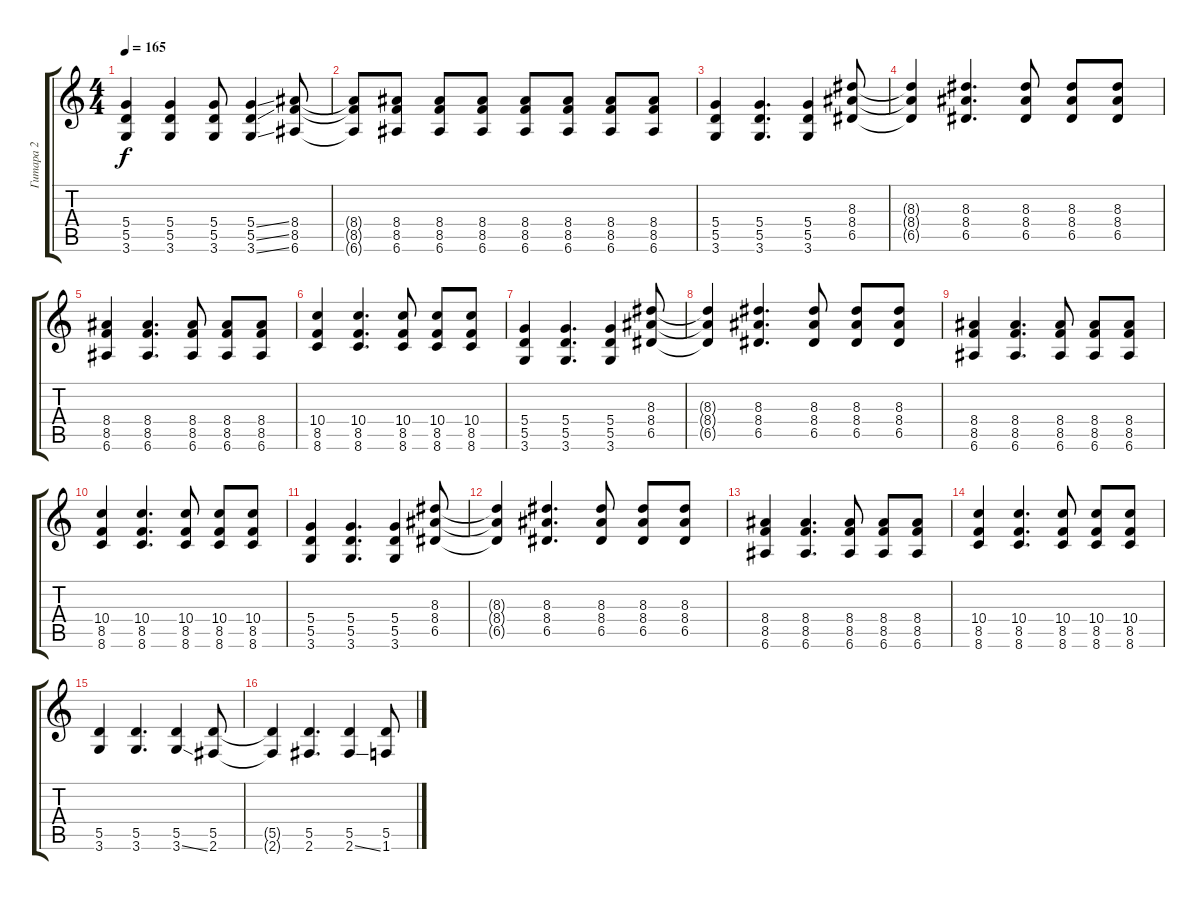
\track ("Гитара 2" "Гитара 2") {instrument distortionguitar}
\staff {score tabs}
\tuning (E4 B3 G3 D3 A2 E2) {hide}
\ts (4 4)
\tempo 165
\clef g2
\ks c
(5.4 5.5 3.6).4{dy f} (5.4 5.5 3.6).4 (5.4 5.5 3.6).8 (5.4{ss} 5.5{ss} 3.6{ss}).4 (8.4 8.5 6.6).8 |
(8.4{t} 8.5{t} 6.6{t}).8 (8.4 8.5 6.6).8 (8.4 8.5 6.6).8 (8.4 8.5 6.6).8 (8.4 8.5 6.6).8 (8.4 8.5 6.6).8 (8.4 8.5 6.6).8 (8.4 8.5 6.6).8 |
(5.4 5.5 3.6).4 (5.4 5.5 3.6).4{d} (5.4 5.5 3.6).4 (8.3 8.4 6.5).8 |
(8.3{t} 8.4{t} 6.5{t}).4 (8.3 8.4 6.5).4{d} (8.3 8.4 6.5).8 (8.3 8.4 6.5).8 (8.3 8.4 6.5).8 |
(8.4 8.5 6.6).4 (8.4 8.5 6.6).4{d} (8.4 8.5 6.6).8 (8.4 8.5 6.6).8 (8.4 8.5 6.6).8 |
(10.4 8.5 8.6).4 (10.4 8.5 8.6).4{d} (10.4 8.5 8.6).8 (10.4 8.5 8.6).8 (10.4 8.5 8.6).8 |
(5.4 5.5 3.6).4 (5.4 5.5 3.6).4{d} (5.4 5.5 3.6).4 (8.3 8.4 6.5).8 |
(8.3{t} 8.4{t} 6.5{t}).4 (8.3 8.4 6.5).4{d} (8.3 8.4 6.5).8 (8.3 8.4 6.5).8 (8.3 8.4 6.5).8 |
(8.4 8.5 6.6).4 (8.4 8.5 6.6).4{d} (8.4 8.5 6.6).8 (8.4 8.5 6.6).8 (8.4 8.5 6.6).8 |
(10.4 8.5 8.6).4 (10.4 8.5 8.6).4{d} (10.4 8.5 8.6).8 (10.4 8.5 8.6).8 (10.4 8.5 8.6).8 |
(5.4 5.5 3.6).4 (5.4 5.5 3.6).4{d} (5.4 5.5 3.6).4 (8.3 8.4 6.5).8 |
(8.3{t} 8.4{t} 6.5{t}).4 (8.3 8.4 6.5).4{d} (8.3 8.4 6.5).8 (8.3 8.4 6.5).8 (8.3 8.4 6.5).8 |
(8.4 8.5 6.6).4 (8.4 8.5 6.6).4{d} (8.4 8.5 6.6).8 (8.4 8.5 6.6).8 (8.4 8.5 6.6).8 |
(10.4 8.5 8.6).4 (10.4 8.5 8.6).4{d} (10.4 8.5 8.6).8 (10.4 8.5 8.6).8 (10.4 8.5 8.6).8 |
(5.5 3.6).4 (5.5 3.6).4{d} (5.5 3.6{ss}).4 (5.5 2.6).8 |
(5.5{t} 2.6{t}).4 (5.5 2.6).4{d} (5.5 2.6{ss}).4 (5.5 1.6).8
